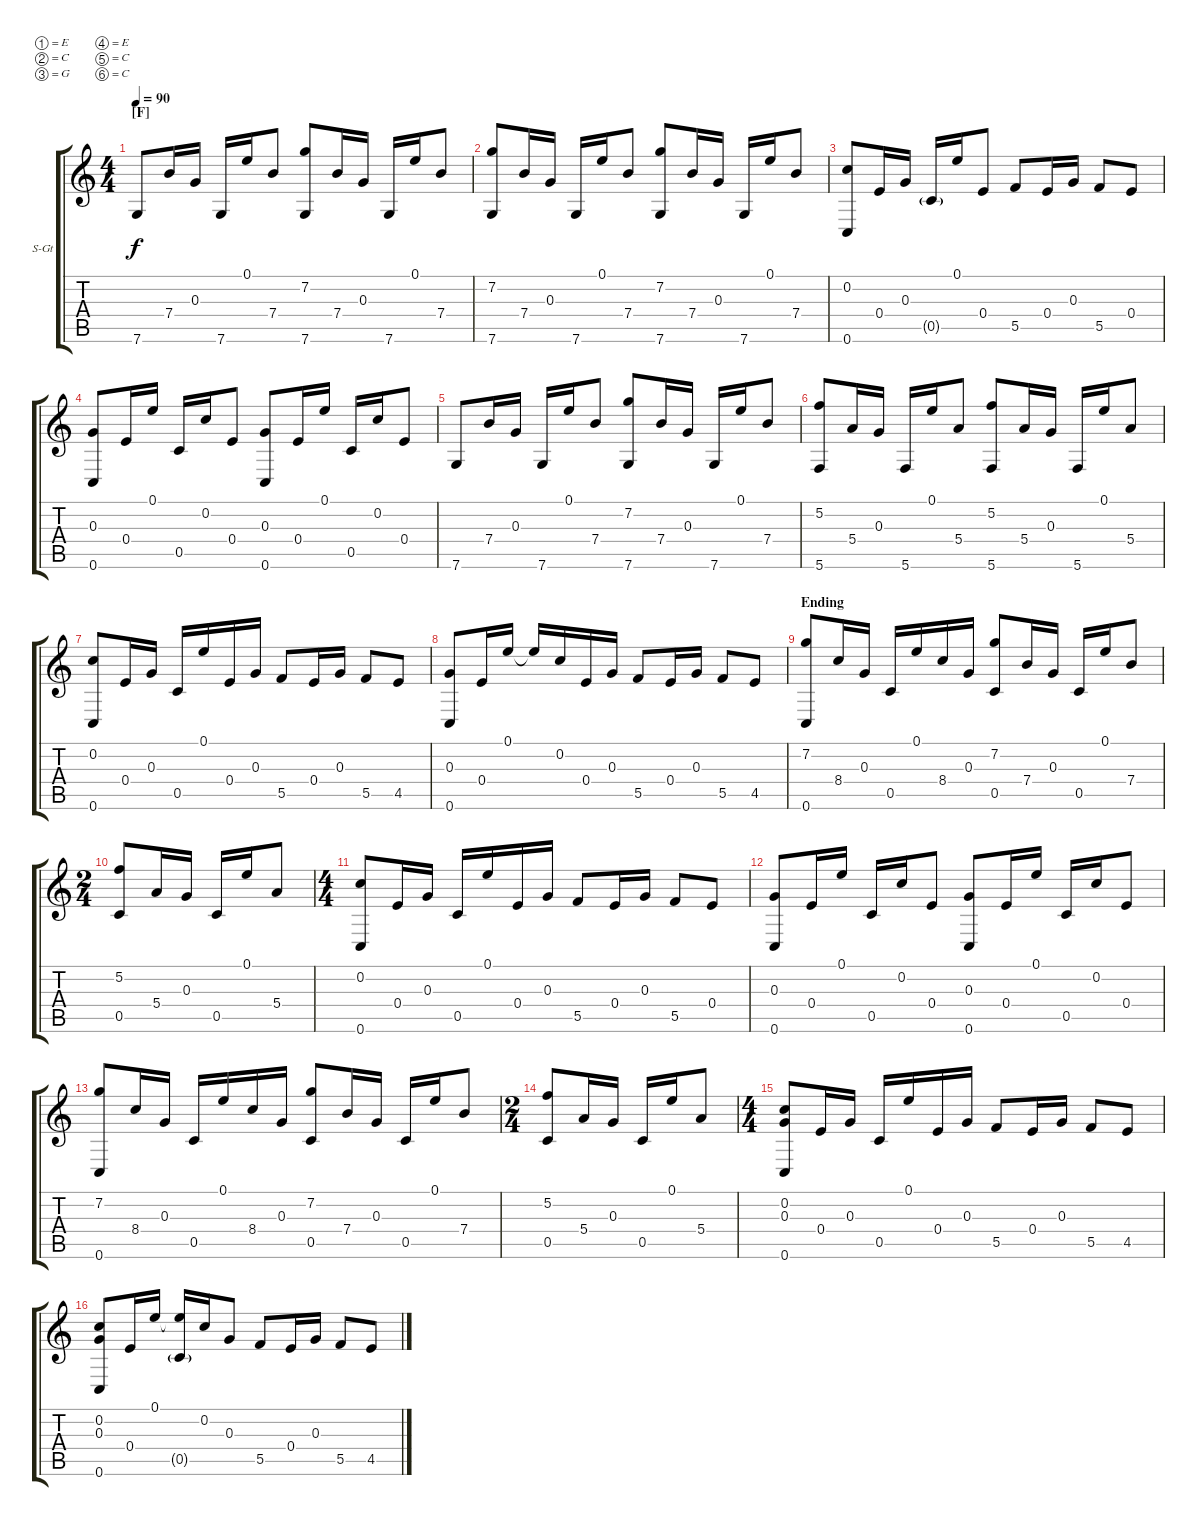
\defaultSystemsLayout 4
\bracketExtendMode groupsimilarinstruments
\firstSystemTrackNameOrientation horizontal
\otherSystemsTrackNameOrientation horizontal
\track ("Steel Guitar" "S-Gt") {instrument acousticguitarsteel}
\staff {score tabs}
\tuning (E4 C4 G3 E3 C3 C2)
\ts (4 4)
\section ("F" "")
\tempo 90
\clef g2
\scale
1.20807
\ks c
7.6.8{dy f} 7.4.16 0.3.16 7.6.16 0.1.16 7.4.8 (7.6 7.2).8 7.4.16 0.3.16 7.6.16 0.1.16 7.4.8 |
\scale
0.930643 (7.6 7.2).8 7.4.16 0.3.16 7.6.16 0.1.16 7.4.8 (7.6 7.2).8 7.4.16 0.3.16 7.6.16 0.1.16 7.4.8 |
\scale
0.930643 (0.6 0.2).8 0.4.16 0.3.16 0.5{g}.16 0.1.16 0.4.8 5.5.8 0.4.16 0.3.16 5.5.8 0.4.8 |
\scale
0.930643 (0.6 0.3).8 0.4.16 0.1.16 0.5.16 0.2.16 0.4.8 (0.6 0.3).8 0.4.16 0.1.16 0.5.16 0.2.16 0.4.8 |
\scale
1.11728 7.6.8 7.4.16 0.3.16 7.6.16 0.1.16 7.4.8 (7.6 7.2).8 7.4.16 0.3.16 7.6.16 0.1.16 7.4.8 |
\scale
0.960908 (5.6 5.2).8 5.4.16 0.3.16 5.6.16 0.1.16 5.4.8 (5.6 5.2).8 5.4.16 0.3.16 5.6.16 0.1.16 5.4.8 |
\scale
0.960908 (0.6 0.2).8 0.4.16 0.3.16 0.5.16 0.1.16 0.4.16 0.3.16 5.5.8 0.4.16 0.3.16 5.5.8 4.5.8 |
\scale
0.960908 (0.6 0.3).8 0.4.16 0.1.16 0.1{t}.16 0.2.16 0.4.16 0.3.16 5.5.8 0.4.16 0.3.16 5.5.8 4.5.8 |
\section ("" "Ending")
\scale
1.11728 (0.6 7.2).8 8.4.16 0.3.16 0.5.16 0.1.16 8.4.16 0.3.16 (7.2 0.5).8 7.4.16 0.3.16 0.5.16 0.1.16 7.4.8 |
\ts (2 4)
\scale
0.960908 (5.2 0.5).8 5.4.16 0.3.16 0.5.16 0.1.16 5.4.8 |
\ts (4 4)
\scale
0.960908 (0.6 0.2).8 0.4.16 0.3.16 0.5.16 0.1.16 0.4.16 0.3.16 5.5.8 0.4.16 0.3.16 5.5.8 0.4.8 |
\scale
0.960908 (0.6 0.3).8 0.4.16 0.1.16 0.5.16 0.2.16 0.4.8 (0.6 0.3).8 0.4.16 0.1.16 0.5.16 0.2.16 0.4.8 |
\scale
1.11728 (0.6 7.2).8 8.4.16 0.3.16 0.5.16 0.1.16 8.4.16 0.3.16 (7.2 0.5).8 7.4.16 0.3.16 0.5.16 0.1.16 7.4.8 |
\ts (2 4)
\scale
0.960908 (5.2 0.5).8 5.4.16 0.3.16 0.5.16 0.1.16 5.4.8 |
\ts (4 4)
\scale
0.960908 (0.6 0.2 0.3).8 0.4.16 0.3.16 0.5.16 0.1.16 0.4.16 0.3.16 5.5.8 0.4.16 0.3.16 5.5.8 4.5.8 |
\scale
0.960908 (0.6 0.2 0.3).8 0.4.16 0.1.16 (0.5{g} 0.1{t}).16 0.2.16 0.3.8 5.5.8 0.4.16 0.3.16 5.5.8 4.5.8
